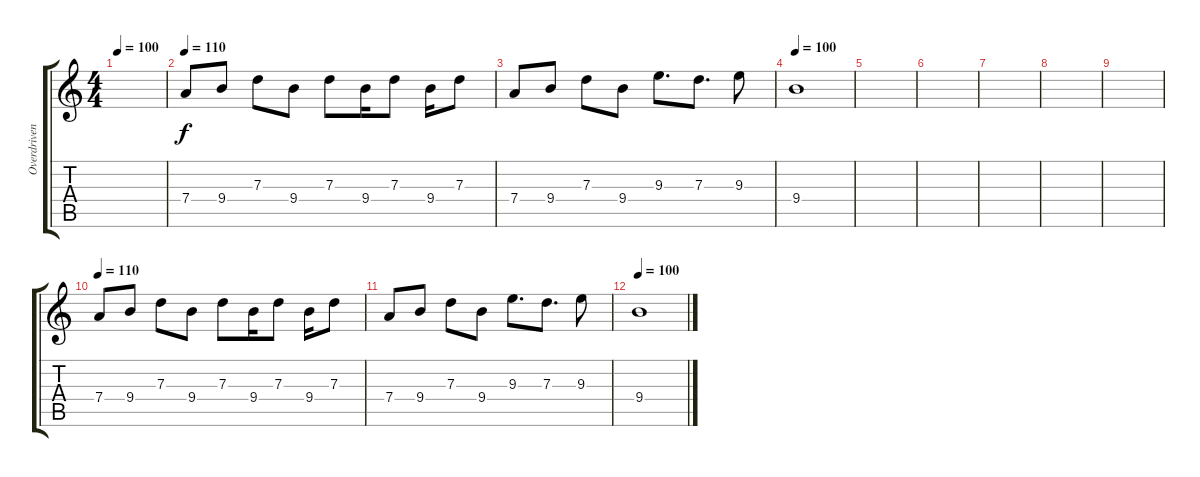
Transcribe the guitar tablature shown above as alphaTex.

\track ("Overdriven Solo" "Overdriven") {instrument overdrivenguitar}
\staff {score tabs}
\tuning (E4 B3 G3 D3 A2 E2) {hide}
\ts (4 4)
\tempo 100
\clef g2
\ks c
|
\tempo 110
7.4.8 9.4.8 7.3.8 9.4.8 7.3.8 9.4.16 7.3.8 9.4.16 7.3.8 |
7.4.8 9.4.8 7.3.8 9.4.8 9.3.8{d} 7.3.8{d} 9.3.8 |
\tempo 100
9.4.1{volume 0} |
|
|
|
|
|
\tempo 110
7.4.8 9.4.8 7.3.8 9.4.8 7.3.8 9.4.16 7.3.8 9.4.16 7.3.8 |
7.4.8 9.4.8 7.3.8 9.4.8 9.3.8{d} 7.3.8{d} 9.3.8 |
\tempo 100
9.4.1{volume 0}
